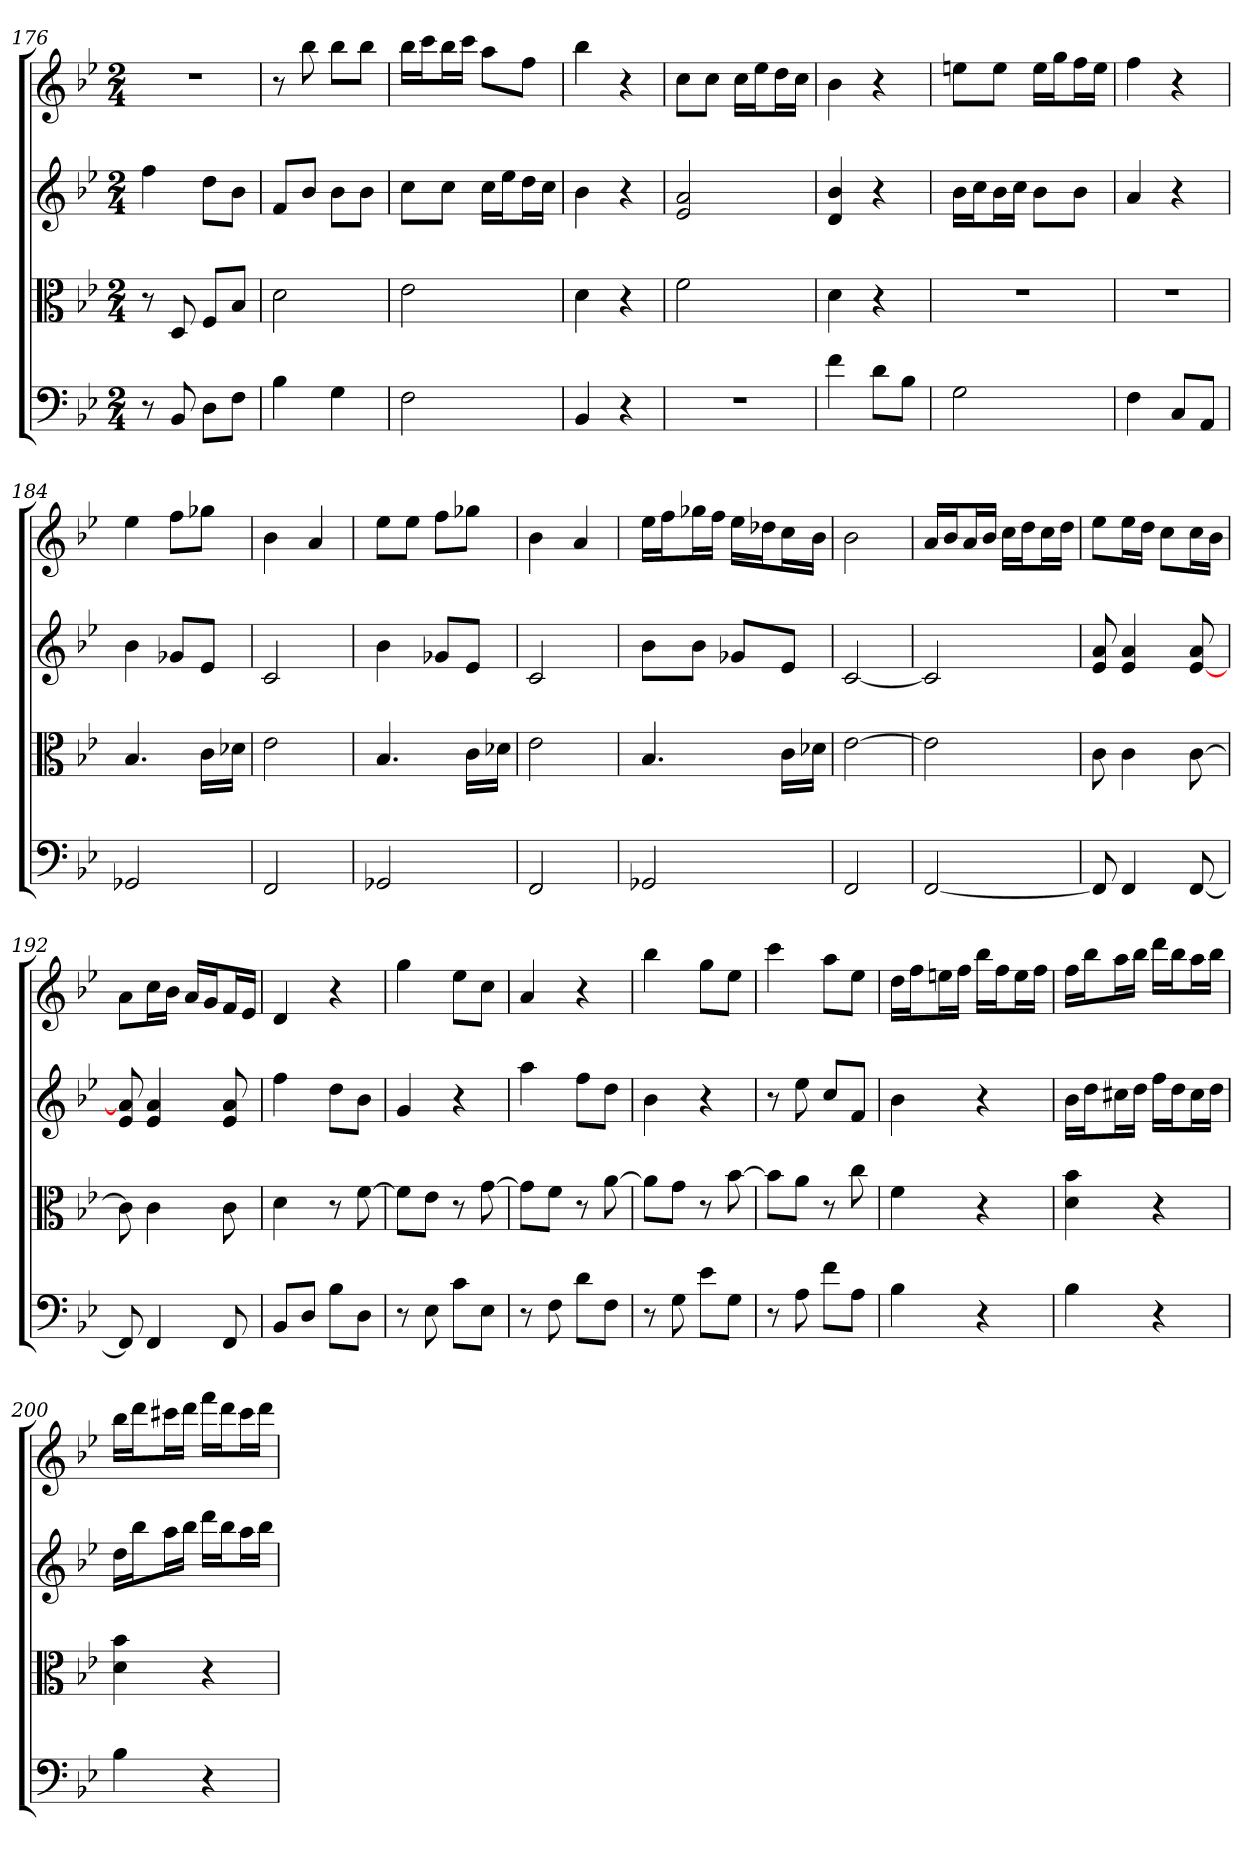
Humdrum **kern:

**kern	**kern	**kern	**kern
*part4	*part3	*part2	*part1
*staff4	*staff3	*staff2	*staff1
*clefF4	*clefC3	*	*
*k[b-e-]	*k[b-e-]	*k[b-e-]	*k[b-e-]
*B-:	*B-:	*B-:	*B-:
*M2/4	*M2/4	*M2/4	*M2/4
=176	=176	=176	=176
8r	8r	4ff	2r
8BB-	8D	.	.
8D\L	8F/L	8ddL	.
8F\J	8B-/J	8b-J	.
=177	=177	=177	=177
4B-	2d	8fL	8r
.	.	8b-J	8bb-
4G	.	8b-L	8bb-L
.	.	8b-J	8bb-J
=178	=178	=178	=178
2F	2e-	8ccL	16bb-LL
.	.	.	16cccJ
.	.	8ccJ	16bb-L
.	.	.	16cccJJ
.	.	16ccLL	8aaL
.	.	16ee-J	.
.	.	16ddL	8ffJ
.	.	16ccJJ	.
=179	=179	=179	=179
4BB-	4d	4b-	4bb-
4r	4r	4r	4r
=180	=180	=180	=180
2r	2f	2e- 2a	8ccL
.	.	.	8ccJ
.	.	.	16ccLL
.	.	.	16ee-J
.	.	.	16ddL
.	.	.	16ccJJ
=181	=181	=181	=181
4f	4d	4d 4b-	4b-
8d\L	4r	4r	4r
8B-\J	.	.	.
=182	=182	=182	=182
2G	2r	16b-LL	8eenL
.	.	16ccJ	.
.	.	16b-L	8eeJ
.	.	16ccJJ	.
.	.	8b-L	16eeLL
.	.	.	16ggJ
.	.	8b-J	16ffL
.	.	.	16eeJJ
=183	=183	=183	=183
4F	2r	4a	4ff
8C/L	.	4r	4r
8AA/J	.	.	.
=184	=184	=184	=184
2GG-X	4.B-	4b-	4ee-
.	.	8g-XL	8ffL
.	16c\LL	8e-J	8gg-XJ
.	16d-X\JJ	.	.
=185	=185	=185	=185
2FF	2e-	2c	4b-
.	.	.	4a
=186	=186	=186	=186
2GG-X	4.B-	4b-	8ee-L
.	.	.	8ee-J
.	.	8g-XL	8ffL
.	16c\LL	8e-J	8gg-XJ
.	16d-X\JJ	.	.
=187	=187	=187	=187
2FF	2e-	2c	4b-
.	.	.	4a
=188	=188	=188	=188
2GG-X	4.B-	8b-L	16ee-LL
.	.	.	16ffJ
.	.	8b-J	16gg-XL
.	.	.	16ffJJ
.	.	8g-XL	16ee-LL
.	.	.	16dd-XJ
.	16c\LL	8e-J	16ccL
.	16d-X\JJ	.	16b-JJ
=189	=189	=189	=189
2FF	[2e-	[2c	2b-
=190	=190	=190	=190
[2FF	2e-]	2c]	16aLL
.	.	.	16b-J
.	.	.	16aL
.	.	.	16b-JJ
.	.	.	16ccLL
.	.	.	16ddJ
.	.	.	16ccL
.	.	.	16ddJJ
=191	=191	=191	=191
8FF]	8c	8e- 8a	8ee-L
4FF	4c	4e- 4a	16ee-L
.	.	.	16ddJJ
.	.	.	8ccL
[8FF	[8c	[8e- 8a	16ccL
.	.	.	16b-JJ
=192	=192	=192	=192
8FF]	8c]	8e- 8a]	8aL
4FF	4c	4e- 4a	16ccL
.	.	.	16b-JJ
.	.	.	16aLL
.	.	.	16gJ
8FF	8c	8e- 8a	16fL
.	.	.	16e-JJ
=193	=193	=193	=193
8BB-/L	4d	4ff	4d
8D/J	.	.	.
8B-\L	8r	8ddL	4r
8D\J	[8f	8b-J	.
=194	=194	=194	=194
8r	8f\L]	4g	4gg
8E-	8e-\J	.	.
8c\L	8r	4r	8ee-L
8E-\J	[8g	.	8ccJ
=195	=195	=195	=195
8r	8g\L]	4aa	4a
8F	8f\J	.	.
8d\L	8r	8ffL	4r
8F\J	[8a	8ddJ	.
=196	=196	=196	=196
8r	8a\L]	4b-	4bb-
8G	8g\J	.	.
8e-\L	8r	4r	8ggL
8G\J	[8b-	.	8ee-J
=197	=197	=197	=197
8r	8b-\L]	8r	4ccc
8A	8a\J	8ee-	.
8f\L	8r	8ccL	8aaL
8A\J	8cc	8fJ	8ee-J
=198	=198	=198	=198
4B-	4f	4b-	16ddLL
.	.	.	16ffJ
.	.	.	16eenL
.	.	.	16ffJJ
4r	4r	4r	16bb-LL
.	.	.	16ffJ
.	.	.	16eeL
.	.	.	16ffJJ
=199	=199	=199	=199
4B-	4d 4b-	16b-LL	16ffLL
.	.	16ddJ	16bb-J
.	.	16cc#XL	16aaL
.	.	16ddJJ	16bb-JJ
4r	4r	16ffLL	16dddLL
.	.	16ddJ	16bb-J
.	.	16cc#L	16aaL
.	.	16ddJJ	16bb-JJ
=200	=200	=200	=200
4B-	4d 4b-	16ddLL	16bb-LL
.	.	16bb-J	16dddJ
.	.	16aaL	16ccc#XL
.	.	16bb-JJ	16dddJJ
4r	4r	16dddLL	16fffLL
.	.	16bb-J	16dddJ
.	.	16aaL	16ccc#L
.	.	16bb-JJ	16dddJJ
=	=	=	=
*-	*-	*-	*-
